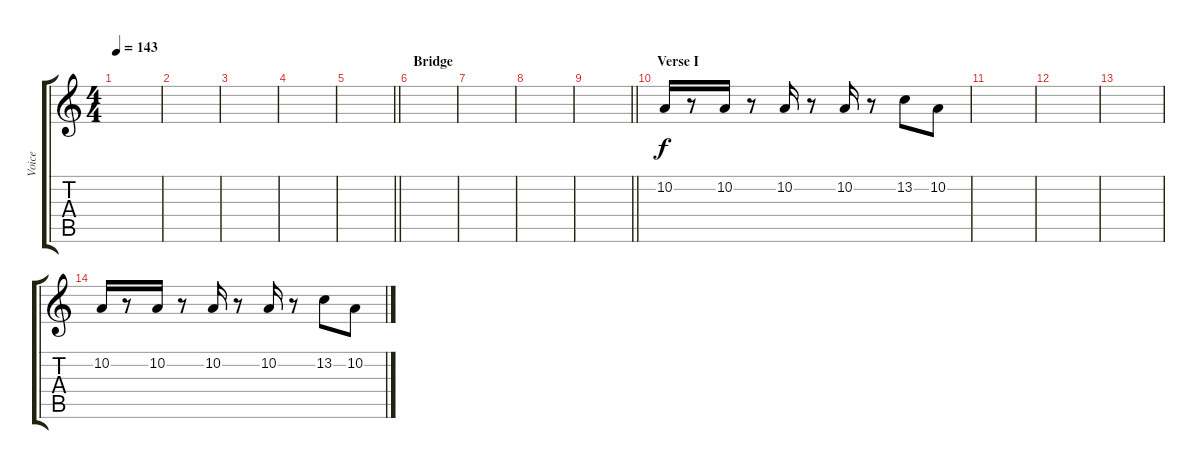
\track ("Voice" "Voice") {instrument fx5brightness}
\staff {score tabs}
\tuning (E4 B3 G3 D3 A2 E2) {hide}
\ts (4 4)
\tempo 143
\clef g2
\ks c
|
|
|
|
\barLineRight lightlight
|
\section ("" "Bridge")
|
|
|
\barLineRight lightlight
|
\section ("" "Verse I")
10.2.16 r.8 10.2.16 r.8 10.2.16 r.8 10.2.16 r.8 13.2.8 10.2.8 |
|
|
|
10.2.16 r.8 10.2.16 r.8 10.2.16 r.8 10.2.16 r.8 13.2.8 10.2.8
